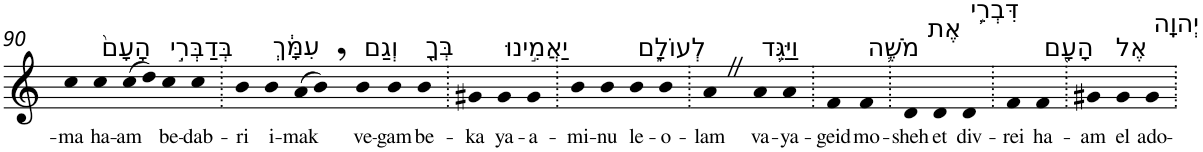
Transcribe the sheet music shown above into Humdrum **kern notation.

**kern	**text
*part1	*part1
*staff1	*staff1
*I"Piano	*
*I'Pno	*
!!LO:PB:g=z
*clefG2	*
*k[]	*
=90	=90
!	!LO:LY:b
4cc	-ma
!LO:TX:a:t=הָעָם֙	!
!	!LO:LY:b
4cc	ha-
!	!LO:LY:b
(>8cc	-am
8dd)	.
!LO:TX:a:t=בְּדַבְּרִ֣י	!
!	!LO:LY:b
4cc	be-
!	!LO:LY:b
4cc	-dab-
=91.	=91.
!	!LO:LY:b
4b	-ri
!LO:TX:a:t=עִמָּ֔ךְ	!
!	!LO:LY:b
4b	i-
!	!LO:LY:b
(>8a	-mak
8b,)	.
!LO:TX:a:t=וְגַם	!
!	!LO:LY:b
4b	ve-
!	!LO:LY:b
4b	-gam
!LO:TX:a:t=בְּךָ֖	!
!	!LO:LY:b
4b	be-
=92.	=92.
!	!LO:LY:b
4g#X	-ka
!LO:TX:a:t=יַאֲמִ֣ינוּ	!
!	!LO:LY:b
4g#	ya-
!	!LO:LY:b
4g#	-a-
=93.	=93.
!	!LO:LY:b
4b	-mi-
!	!LO:LY:b
4b	-nu
!LO:TX:a:t=לְעוֹלָ֑ם	!
!	!LO:LY:b
4b	le-
!	!LO:LY:b
4b	-o-
=94.	=94.
!	!LO:LY:b
4aZ	-lam
!LO:TX:a:t=וַיַּגֵּ֥ד	!
!	!LO:LY:b
4a	va-
!	!LO:LY:b
4a	-ya-
=95.	=95.
!	!LO:LY:b
4f	-geid
!LO:TX:a:t=מֹשֶׁ֛ה	!
!	!LO:LY:b
4f	mo-
=96.	=96.
!	!LO:LY:b
4d	-sheh
!LO:TX:a:t=אֶת	!
!	!LO:LY:b
4d	et
!LO:TX:a:t=דִּבְרֵ֥י	!
!	!LO:LY:b
4d	div-
=97.	=97.
!	!LO:LY:b
4f	-rei
!LO:TX:a:t=הָעָ֖ם	!
!	!LO:LY:b
4f	ha-
=98.	=98.
!	!LO:LY:b
4g#X	-am
!LO:TX:a:t=אֶל	!
!	!LO:LY:b
4g#	el
!LO:TX:a:t=יְהוָֽה	!
!	!LO:LY:b
4g#	ado-
=.	=.
*-	*-
